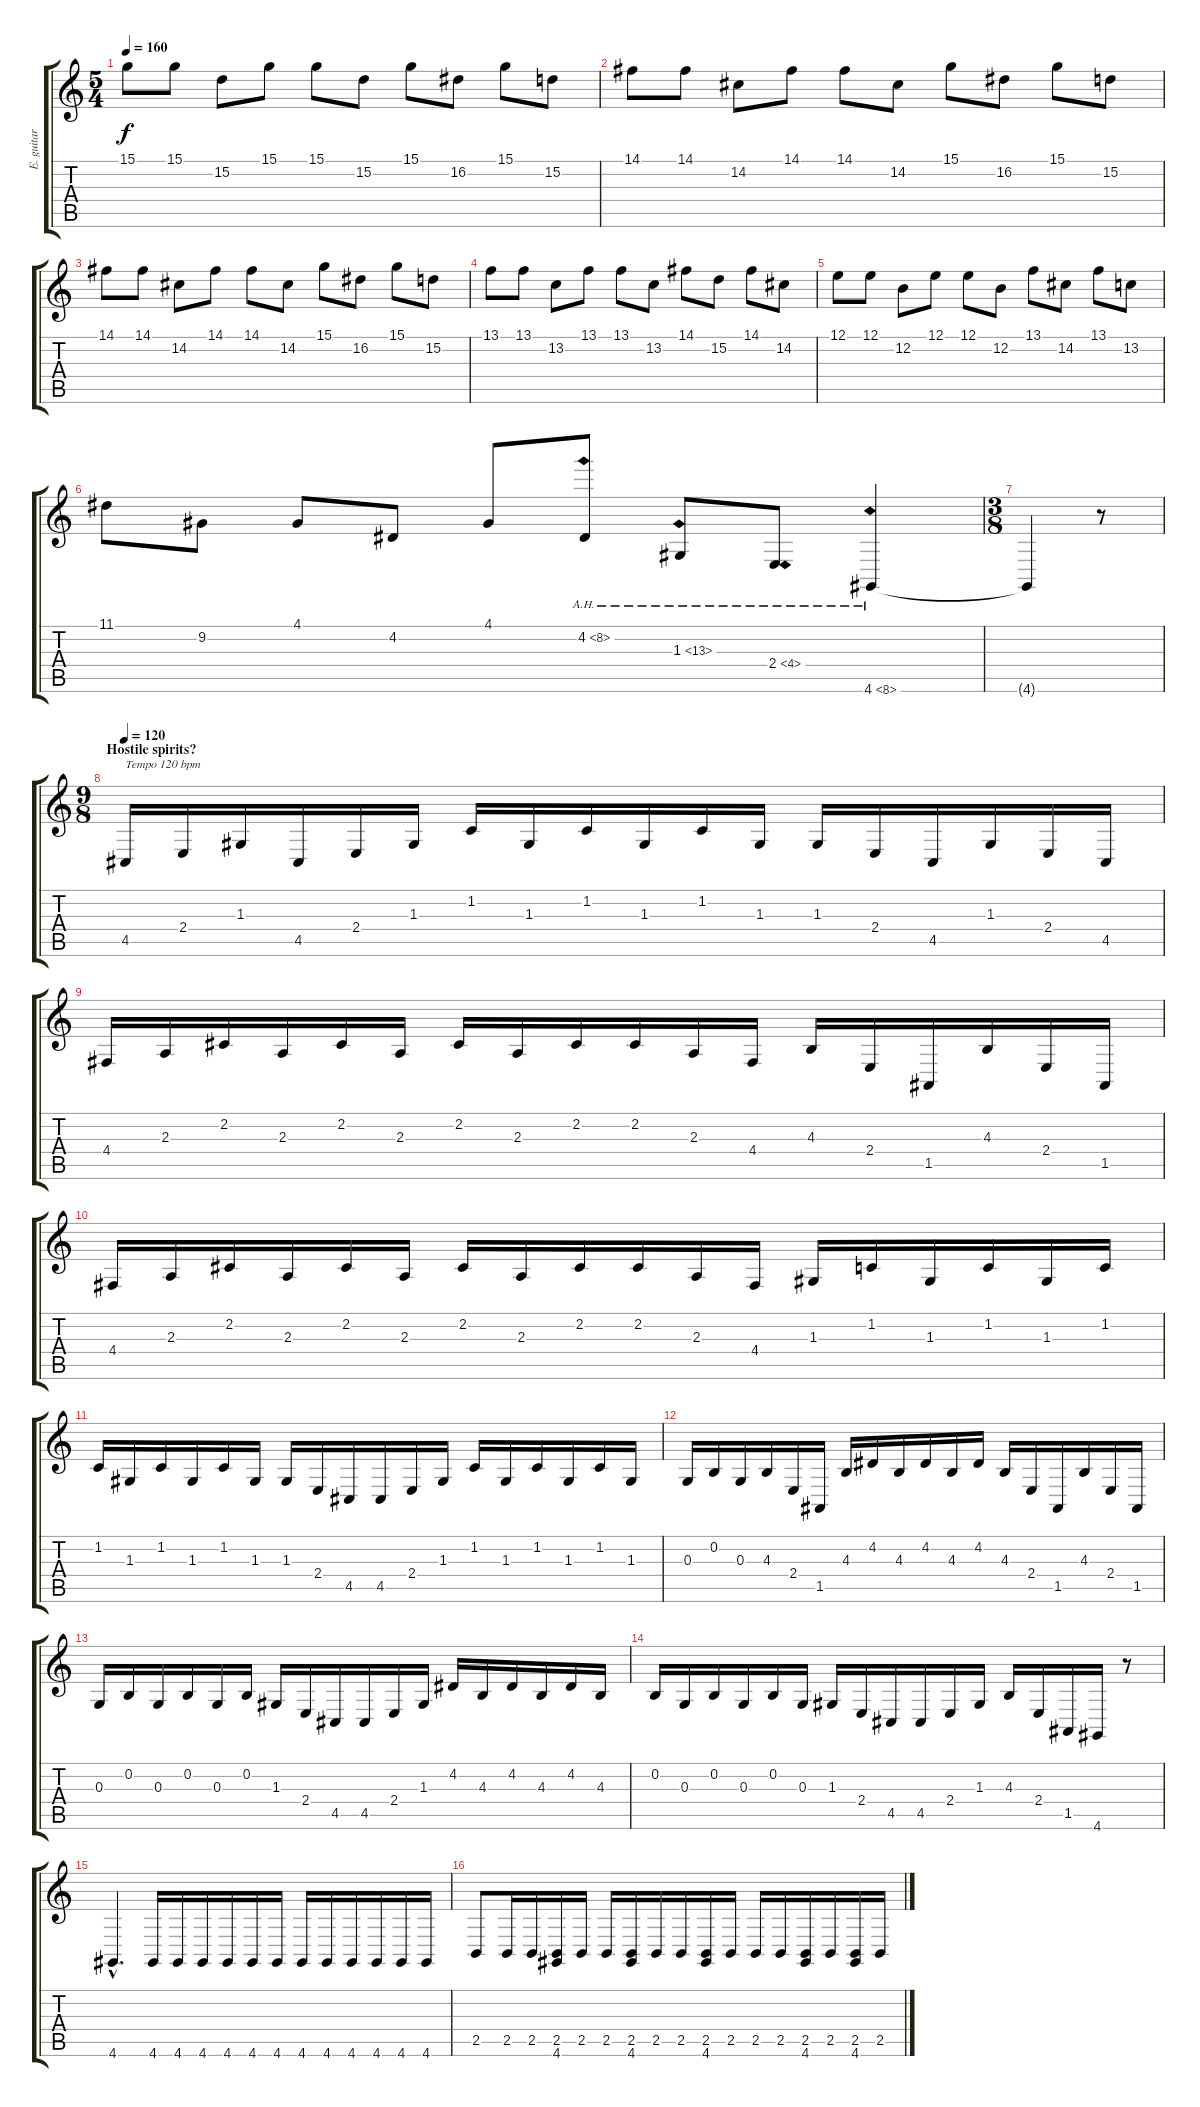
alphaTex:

\track ("E. guitar (sitar pedal)" "E. guitar ") {instrument sitar}
\staff {score tabs}
\tuning (E4 B3 G3 D3 A2 E2) {hide}
\ts (5 4)
\tempo 160
\clef g2
\ks c
15.1.8{dy f} 15.1.8 15.2.8 15.1.8 15.1.8 15.2.8 15.1.8 16.2.8 15.1.8 15.2.8 |
14.1.8 14.1.8 14.2.8 14.1.8 14.1.8 14.2.8 15.1.8 16.2.8 15.1.8 15.2.8 |
14.1.8 14.1.8 14.2.8 14.1.8 14.1.8 14.2.8 15.1.8 16.2.8 15.1.8 15.2.8 |
13.1.8 13.1.8 13.2.8 13.1.8 13.1.8 13.2.8 14.1.8 15.2.8 14.1.8 14.2.8 |
12.1.8 12.1.8 12.2.8 12.1.8 12.1.8 12.2.8 13.1.8 14.2.8 13.1.8 13.2.8 |
11.1.8 9.2.8 4.1.8 4.2.8 4.1.8 4.2{ah 4}.8 1.3{ah 12}.8 2.4{ah 2}.8 4.6{ah 4}.4 |
\ts (3 8)
4.6{t}.4 r.8 |
\ts (9 8)
\section ("" "Hostile spirits? ")
\tempo 120
4.5.16{txt "Tempo 120 bpm"} 2.4.16 1.3.16 4.5.16 2.4.16 1.3.16 1.2.16 1.3.16 1.2.16 1.3.16 1.2.16 1.3.16 1.3.16 2.4.16 4.5.16 1.3.16 2.4.16 4.5.16 |
4.4.16 2.3.16 2.2.16 2.3.16 2.2.16 2.3.16 2.2.16 2.3.16 2.2.16 2.2.16 2.3.16 4.4.16 4.3.16 2.4.16 1.5.16 4.3.16 2.4.16 1.5.16 |
4.4.16 2.3.16 2.2.16 2.3.16 2.2.16 2.3.16 2.2.16 2.3.16 2.2.16 2.2.16 2.3.16 4.4.16 1.3.16 1.2.16 1.3.16 1.2.16 1.3.16 1.2.16 |
1.2.16 1.3.16 1.2.16 1.3.16 1.2.16 1.3.16 1.3.16 2.4.16 4.5.16 4.5.16 2.4.16 1.3.16 1.2.16 1.3.16 1.2.16 1.3.16 1.2.16 1.3.16 |
0.3.16 0.2.16 0.3.16 4.3.16 2.4.16 1.5.16 4.3.16 4.2.16 4.3.16 4.2.16 4.3.16 4.2.16 4.3.16 2.4.16 1.5.16 4.3.16 2.4.16 1.5.16 |
0.3.16 0.2.16 0.3.16 0.2.16 0.3.16 0.2.16 1.3.16 2.4.16 4.5.16 4.5.16 2.4.16 1.3.16 4.2.16 4.3.16 4.2.16 4.3.16 4.2.16 4.3.16 |
0.2.16 0.3.16 0.2.16 0.3.16 0.2.16 0.3.16 1.3.16 2.4.16 4.5.16 4.5.16 2.4.16 1.3.16 4.3.16 2.4.16 1.5.16 4.6.16 r.8 |
4.6{hac}.4{d} 4.6.16 4.6.16 4.6.16 4.6.16 4.6.16 4.6.16 4.6.16 4.6.16 4.6.16 4.6.16 4.6.16 4.6.16 |
2.5.8 2.5.16 2.5.16 (2.5 4.6).16 2.5.16 2.5.16 (2.5 4.6).16 2.5.16 2.5.16 (2.5 4.6).16 2.5.16 2.5.16 2.5.16 (2.5 4.6).16 2.5.16 (2.5 4.6).16 2.5.16
